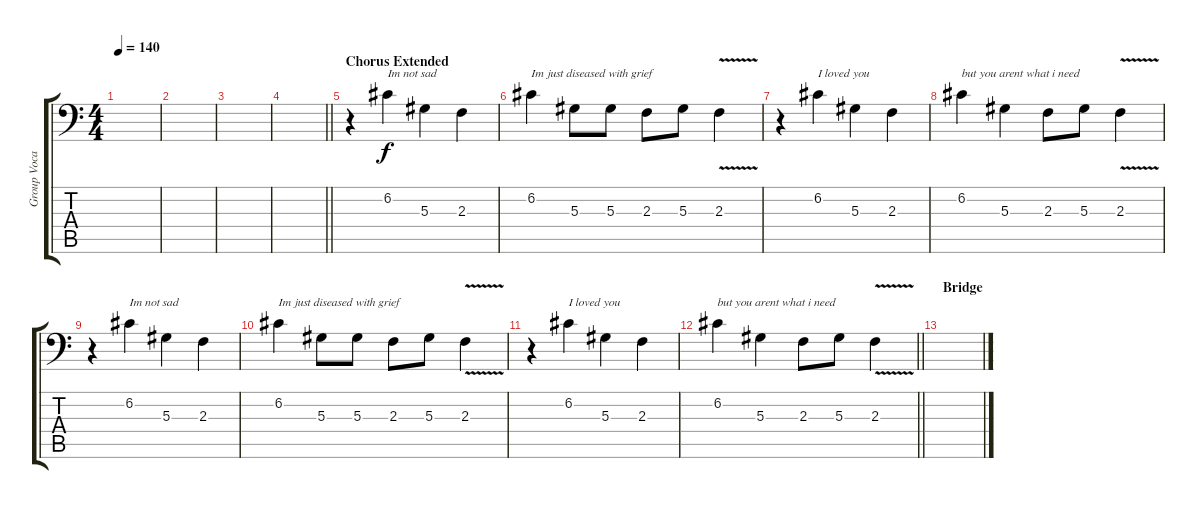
\track ("Group Vocal" "Group Voca") {instrument baritonesax}
\staff {score tabs}
\tuning (C4 G3 Eb3 Bb2 F2 Bb1) {hide}
\ts (4 4)
\tempo 140
\clef f4
\ks c
|
|
|
\barLineRight lightlight
|
\section ("" "Chorus Extended")
r.4 6.2.4{txt "Im not sad"} 5.3.4 2.3.4 |
6.2.4{txt "Im just diseased with grief"} 5.3.8 5.3.8 2.3.8 5.3.8 2.3{v}.4 |
r.4 6.2.4{txt "I loved you"} 5.3.4 2.3.4 |
6.2.4{txt "but you arent what i need"} 5.3.4 2.3.8 5.3.8 2.3{v}.4 |
r.4 6.2.4{txt "Im not sad"} 5.3.4 2.3.4 |
6.2.4{txt "Im just diseased with grief"} 5.3.8 5.3.8 2.3.8 5.3.8 2.3{v}.4 |
r.4 6.2.4{txt "I loved you"} 5.3.4 2.3.4 |
\barLineRight lightlight
6.2.4{txt "but you arent what i need"} 5.3.4 2.3.8 5.3.8 2.3{v}.4 |
\section ("" "Bridge")
